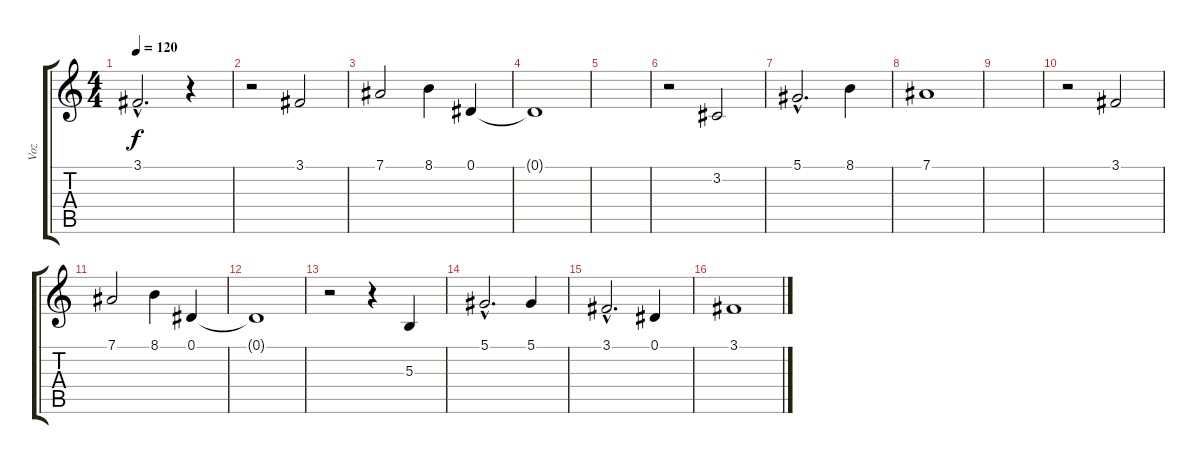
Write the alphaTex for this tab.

\track ("Voz" "Voz") {instrument lead2sawtooth}
\staff {score tabs}
\tuning (Eb4 Bb3 Gb3 Db3 Ab2 Eb2) {hide}
\ts (4 4)
\tempo 120
\clef g2
\ks c
3.1{hac}.2{d dy f} r.4 |
r.2 3.1.2 |
7.1.2 8.1.4 0.1.4 |
0.1{t}.1 |
|
r.2 3.2.2 |
5.1{hac}.2{d} 8.1.4 |
7.1.1 |
|
r.2 3.1.2 |
7.1.2 8.1.4 0.1.4 |
0.1{t}.1 |
r.2 r.4 5.3.4 |
5.1{hac}.2{d} 5.1.4 |
3.1{hac}.2{d} 0.1.4 |
3.1.1
